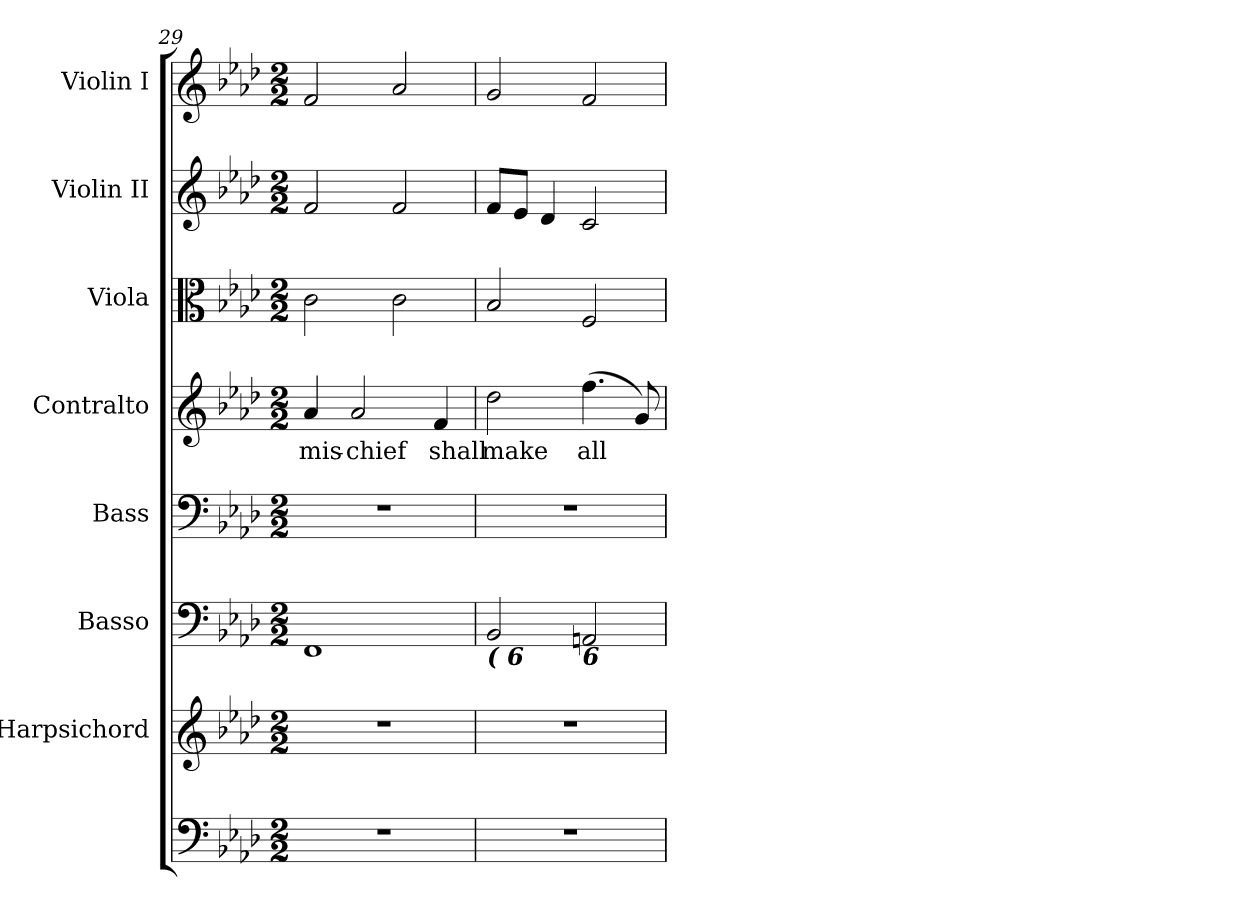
**kern	**kern	**kern	**kern	**kern	**text	**kern	**kern	**kern
*part8	*part7	*part6	*part5	*part4	*part4	*part3	*part2	*part1
*staff8	*staff7	*staff6	*staff5	*staff4	*staff4	*staff3	*staff2	*staff1
*	*I"Harpsichord	*I"Basso	*I"Bass	*I"Contralto	*	*I"Viola	*I"Violin II	*I"Violin I
*	*	*	*I'B.	*I'C.	*	*I'Vla.	*I'Vln. II	*I'Vln. I
!!LO:PB:g=z
*clefF4	*clefG2	*clefF4	*clefF4	*clefG2	*	*clefC3	*clefG2	*clefG2
*k[b-e-a-d-]	*k[b-e-a-d-]	*k[b-e-a-d-]	*k[b-e-a-d-]	*k[b-e-a-d-]	*	*k[b-e-a-d-]	*k[b-e-a-d-]	*k[b-e-a-d-]
*f:	*f:	*f:	*f:	*f:	*	*f:	*f:	*f:
*M2/2	*M2/2	*M2/2	*M2/2	*M2/2	*	*M2/2	*M2/2	*M2/2
=29	=29	=29	=29	=29	=29	=29	=29	=29
!	!	!	!	!	!LO:LY:b:color=#000000	!	!	!
1r	1r	1FFi	1r	4a-i/	mis-	2ci\	2fi/	2fi/
!	!	!	!	!	!LO:LY:b:color=#000000	!	!	!
.	.	.	.	2a-i/	-chief	.	.	.
.	.	.	.	.	.	2ci\	2fi/	2a-i/
!	!	!	!	!	!LO:LY:b:color=#000000	!	!	!
.	.	.	.	4fi/	shall	.	.	.
=30	=30	=30	=30	=30	=30	=30	=30	=30
!	!	!LO:TX:b:Bi:t=( 6	!	!	!	!	!	!
!	!	!	!	!	!LO:LY:b:color=#000000	!	!	!
1r	1r	2BB-i/	1r	2dd-i\	make	2B-i/	8fi/L	2gi/
.	.	.	.	.	.	.	8e-i/J	.
.	.	.	.	.	.	.	4d-i/	.
!	!	!LO:TX:b:Bi:t=6	!	!	!	!	!	!
!	!	!	!	!	!LO:LY:b:color=#000000	!	!	!
.	.	2AAni/	.	(4.ffi\	all	2Fi/	2ci/	2fi/
.	.	.	.	8gi/)	.	.	.	.
=	=	=	=	=	=	=	=	=
*-	*-	*-	*-	*-	*-	*-	*-	*-
